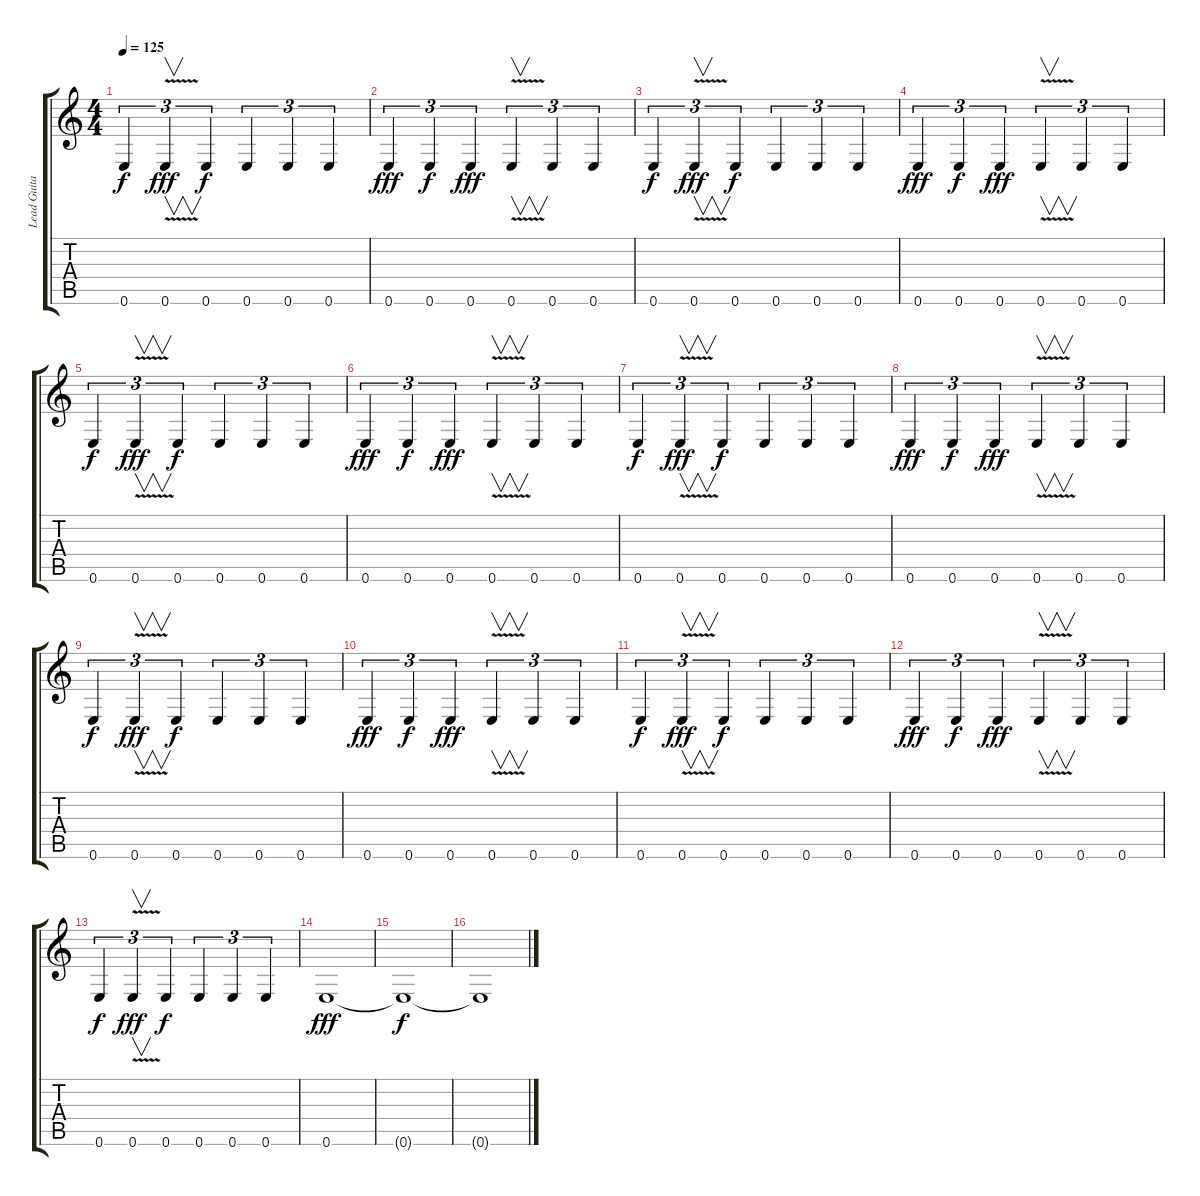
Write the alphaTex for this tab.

\track ("Lead Guitar" "Lead Guita") {instrument distortionguitar}
\staff {score tabs}
\tuning (E4 B3 G3 D3 A2 E2) {hide}
\ts (4 4)
\tempo 125
\clef g2
\ks c
0.6.4{tu (3 2) dy f} 0.6{v}.4{v tu (3 2) dy fff} 0.6.4{tu (3 2) dy f balance 0} 0.6.4{tu (3 2)} 0.6.4{tu (3 2)} 0.6.4{tu (3 2)} |
0.6.4{tu (3 2) dy fff volume 11 balance 16 instrument slapbass1} 0.6.4{tu (3 2) dy f} 0.6.4{tu (3 2) dy fff} 0.6{v}.4{v tu (3 2)} 0.6.4{tu (3 2) balance 0} 0.6.4{tu (3 2)} |
0.6.4{tu (3 2) dy f} 0.6{v}.4{v tu (3 2) dy fff} 0.6.4{tu (3 2) dy f balance 16} 0.6.4{tu (3 2)} 0.6.4{tu (3 2)} 0.6.4{tu (3 2)} |
0.6.4{tu (3 2) dy fff volume 11 balance 0 instrument slapbass1} 0.6.4{tu (3 2) dy f} 0.6.4{tu (3 2) dy fff} 0.6{v}.4{v tu (3 2)} 0.6.4{tu (3 2) balance 16} 0.6.4{tu (3 2)} |
0.6.4{tu (3 2) dy f} 0.6{v}.4{v tu (3 2) dy fff} 0.6.4{tu (3 2) dy f balance 0} 0.6.4{tu (3 2)} 0.6.4{tu (3 2)} 0.6.4{tu (3 2)} |
0.6.4{tu (3 2) dy fff volume 11 balance 16 instrument slapbass1} 0.6.4{tu (3 2) dy f} 0.6.4{tu (3 2) dy fff} 0.6{v}.4{v tu (3 2)} 0.6.4{tu (3 2) balance 0} 0.6.4{tu (3 2)} |
0.6.4{tu (3 2) dy f} 0.6{v}.4{v tu (3 2) dy fff} 0.6.4{tu (3 2) dy f balance 16} 0.6.4{tu (3 2)} 0.6.4{tu (3 2)} 0.6.4{tu (3 2)} |
0.6.4{tu (3 2) dy fff volume 11 balance 0 instrument slapbass1} 0.6.4{tu (3 2) dy f} 0.6.4{tu (3 2) dy fff} 0.6{v}.4{v tu (3 2)} 0.6.4{tu (3 2) balance 16} 0.6.4{tu (3 2)} |
0.6.4{tu (3 2) dy f} 0.6{v}.4{v tu (3 2) dy fff} 0.6.4{tu (3 2) dy f balance 0} 0.6.4{tu (3 2)} 0.6.4{tu (3 2)} 0.6.4{tu (3 2)} |
0.6.4{tu (3 2) dy fff volume 11 balance 16 instrument slapbass1} 0.6.4{tu (3 2) dy f} 0.6.4{tu (3 2) dy fff} 0.6{v}.4{v tu (3 2)} 0.6.4{tu (3 2) balance 0} 0.6.4{tu (3 2)} |
0.6.4{tu (3 2) dy f} 0.6{v}.4{v tu (3 2) dy fff} 0.6.4{tu (3 2) dy f balance 16} 0.6.4{tu (3 2)} 0.6.4{tu (3 2)} 0.6.4{tu (3 2)} |
0.6.4{tu (3 2) dy fff volume 11 balance 0 instrument slapbass1} 0.6.4{tu (3 2) dy f} 0.6.4{tu (3 2) dy fff} 0.6{v}.4{v tu (3 2)} 0.6.4{tu (3 2) balance 16} 0.6.4{tu (3 2)} |
0.6.4{tu (3 2) dy f} 0.6{v}.4{v tu (3 2) dy fff} 0.6.4{tu (3 2) dy f balance 0} 0.6.4{tu (3 2)} 0.6.4{tu (3 2)} 0.6.4{tu (3 2)} |
0.6.1{dy fff volume 11 balance 16 instrument slapbass1} |
0.6{t}.1{dy f} |
0.6{t}.1
